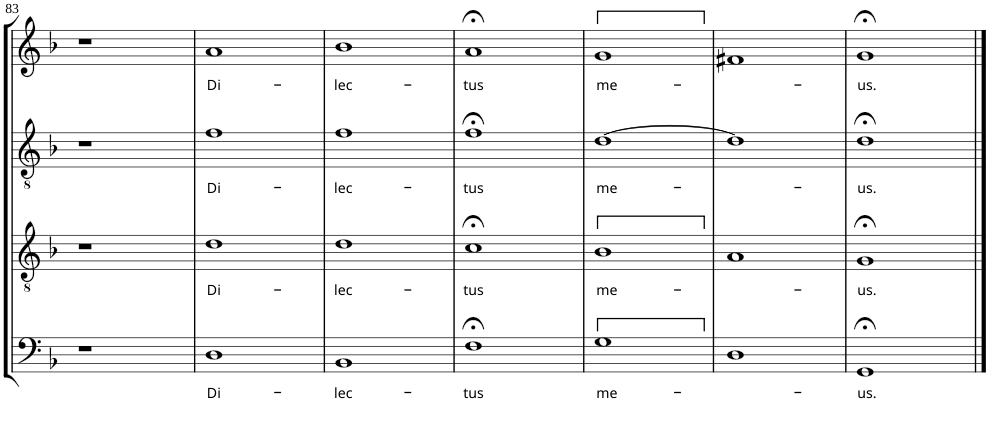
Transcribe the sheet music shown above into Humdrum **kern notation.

**kern	**text	**kern	**text	**kern	**text	**kern	**text
*part4	*part4	*part3	*part3	*part2	*part2	*part1	*part1
*staff4	*staff4	*staff3	*staff3	*staff2	*staff2	*staff1	*staff1
*I"Bassus	*	*I"Tenor	*	*I"Altus	*	*I"Cantus	*
!!LO:PB:g=z
*clefF4	*	*clefGv2	*	*clefGv2	*	*clefG2	*
*k[b-]	*	*k[b-]	*	*k[b-]	*	*k[b-]	*
*d:	*	*d:	*	*d:	*	*d:	*
*M2/2	*	*M2/2	*	*M2/2	*	*M2/2	*
*met(c|)	*	*met(c|)	*	*met(c|)	*	*met(c|)	*
=83	=83	=83	=83	=83	=83	=83	=83
1r	.	1r	.	1r	.	1r	.
=84	=84	=84	=84	=84	=84	=84	=84
!	!LO:LY:b	!	!LO:LY:b	!	!LO:LY:b	!	!LO:LY:b
1D	Di-	1d	Di-	1f	Di-	1a	Di-
=85	=85	=85	=85	=85	=85	=85	=85
!	!LO:LY:b	!	!LO:LY:b	!	!LO:LY:b	!	!LO:LY:b
1BB-	-lec-	1d	-lec-	1f	-lec-	1b-	-lec-
=86	=86	=86	=86	=86	=86	=86	=86
!	!LO:LY:b	!	!LO:LY:b	!	!LO:LY:b	!	!LO:LY:b
1F;<	-tus	1c;<	-tus	1f;<	-tus	1a;<	-tus
=87	=87	=87	=87	=87	=87	=87	=87
!	!LO:LY:b	!	!LO:LY:b	!	!LO:LY:b	!	!LO:LY:b
1G	me-	1B-	me-	[1d	me-	1g	me-
=88	=88	=88	=88	=88	=88	=88	=88
1D	.	1A	.	1d]	.	1f#X	.
=89	=89	=89	=89	=89	=89	=89	=89
!	!LO:LY:b	!	!LO:LY:b	!	!LO:LY:b	!	!LO:LY:b
1GG;<	-us.	1G;<	-us.	1d;<	-us.	1g;<	-us.
==	==	==	==	==	==	==	==
*-	*-	*-	*-	*-	*-	*-	*-
